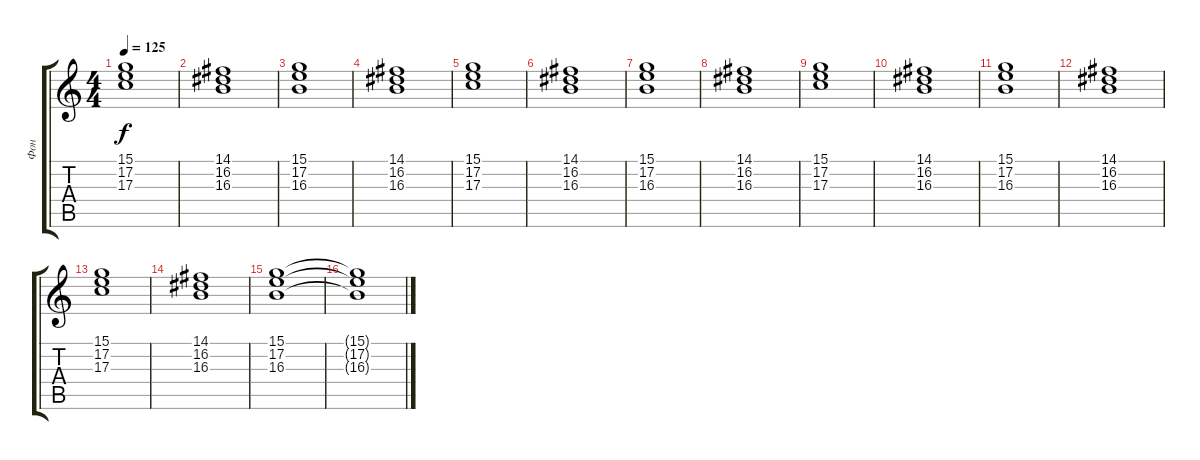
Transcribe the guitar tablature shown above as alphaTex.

\track ("Фон" "Фон") {instrument stringensemble1}
\staff {score tabs}
\tuning (E4 B3 G3 D3 A2 E2) {hide}
\ts (4 4)
\tempo 125
\clef g2
\ks c
(15.1 17.2 17.3).1{dy f instrument stringensemble1} |
(14.1 16.2 16.3).1 |
(15.1 17.2 16.3).1 |
(14.1 16.2 16.3).1 |
(15.1 17.2 17.3).1 |
(14.1 16.2 16.3).1 |
(15.1 17.2 16.3).1 |
(14.1 16.2 16.3).1 |
(15.1 17.2 17.3).1 |
(14.1 16.2 16.3).1 |
(15.1 17.2 16.3).1 |
(14.1 16.2 16.3).1 |
(15.1 17.2 17.3).1 |
(14.1 16.2 16.3).1 |
(15.1 17.2 16.3).1 |
(15.1{t} 17.2{t} 16.3{t}).1
